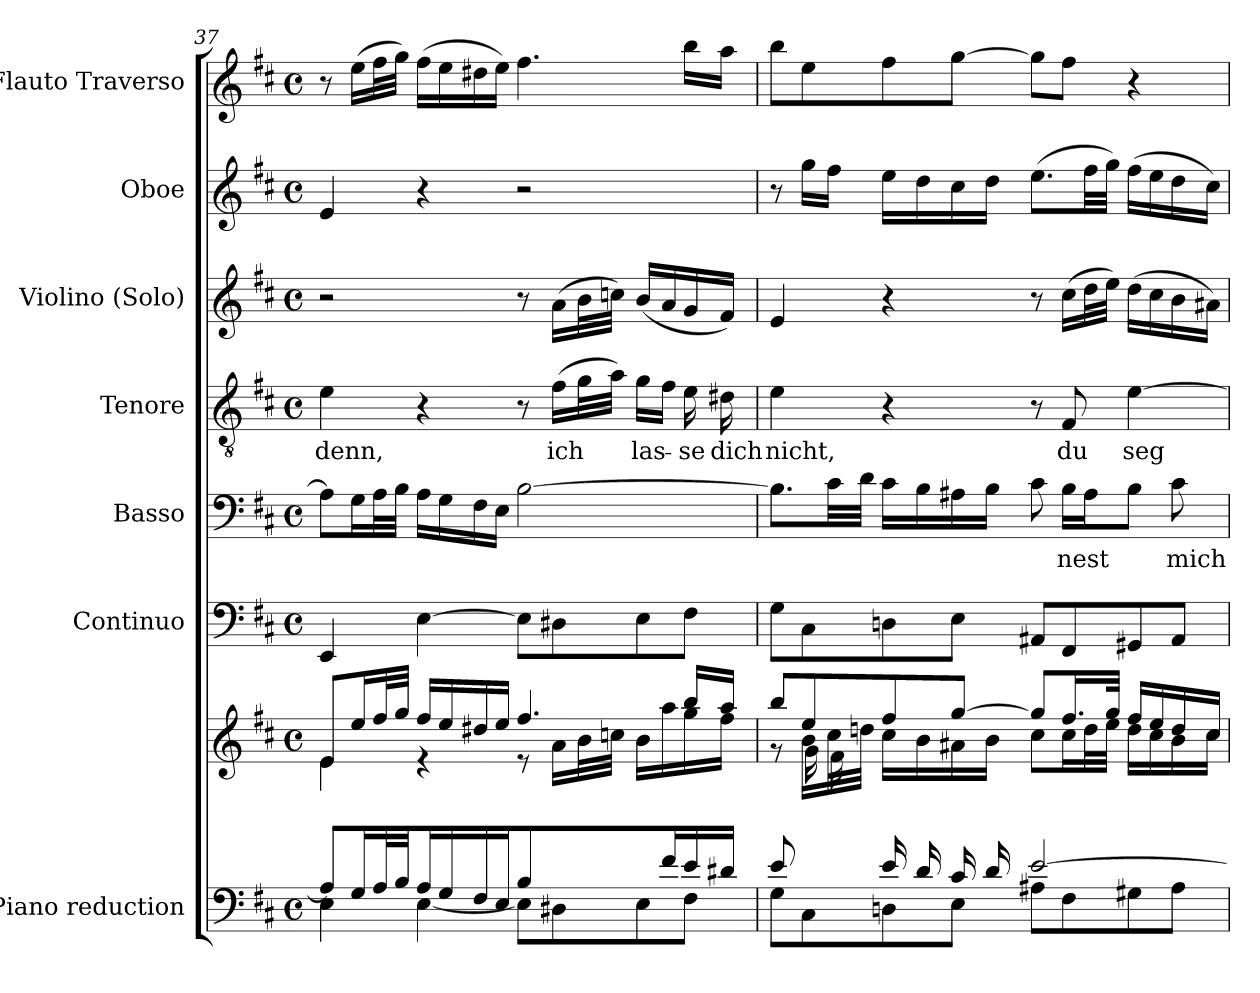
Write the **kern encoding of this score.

**kern	**kern	**kern	**kern	**text	**kern	**text	**kern	**kern	**kern
*part7	*part7	*part6	*part5	*part5	*part4	*part4	*part3	*part2	*part1
*staff8	*staff7	*staff6	*staff5	*staff5	*staff4	*staff4	*staff3	*staff2	*staff1
*I"Piano reduction	*	*I"Continuo	*I"Basso	*	*I"Tenore	*	*I"Violino (Solo)	*I"Oboe	*I"Flauto Traverso
*I'Pno	*	*	*	*	*	*	*I'Vln	*I'Ob	*I'Fl
*clefF4	*clefG2	*clefF4	*clefF4	*	*clefGv2	*	*clefG2	*clefG2	*clefG2
*k[f#c#]	*k[f#c#]	*k[f#c#]	*k[f#c#]	*	*k[f#c#]	*	*k[f#c#]	*k[f#c#]	*k[f#c#]
*M4/4	*M4/4	*M4/4	*M4/4	*	*M4/4	*	*M4/4	*M4/4	*M4/4
*met(c)	*met(c)	*met(c)	*met(c)	*	*met(c)	*	*met(c)	*met(c)	*met(c)
=37	=37	=37	=37	=37	=37	=37	=37	=37	=37
*^	*^	*	*	*	*	*	*	*	*
*	*	*	*^	*	*	*	*	*	*	*	*
!	!	!	!	!	!	!	!	!	!LO:LY:b	!	!	!
8A/L]	4E\	8e/L	4e\	8ryy	4EE/	8A\L]	.	4e\	denn,	2r	4e/	8r
*	*	*	*v	*v	*	*	*	*	*	*	*	*
16G/L	.	16ee/L	.	.	16G\L	.	.	.	.	.	(16ee\LL
32A/L	.	32ff#/L	.	.	32A\L	.	.	.	.	.	32ff#\L
32B/JJJ	.	32gg/JJJ	.	.	32B\JJJ	.	.	.	.	.	32gg\JJJ)
16A/LL	[4E\	16ff#/LL	4r	[4E\	16A\LL	.	4r	.	.	4r	(16ff#\LL
16G/	.	16ee/	.	.	16G\	.	.	.	.	.	16ee\
16F#/	.	16dd#X/	.	.	16F#\	.	.	.	.	.	16dd#X\
16E/JJ	.	16ee/JJ	.	.	16E\JJ	.	.	.	.	.	16ee\JJ)
8B/L	8E\L]	4.ff#/	8r	8E\L]	[2B\	.	8r	.	8r	2r	4.ff#\
*	*	*	*^	*	*	*	*	*	*	*	*
!	!	!	!	!	!	!	!	!	!LO:LY:b	!	!	!
8.ryy	8D#X\	.	16a\LL	16f#\L	8D#X\	.	.	(16f#\LL	ich	(16a\LL	.	.
.	.	.	32b\L	32g\L	.	.	.	32g\L	.	32b\L	.	.
.	.	.	32ccn\JJJ	32a\JJJ	.	.	.	32a\JJJ)	.	32ccn\JJJ)	.	.
!	!	!	!	!	!	!	!	!	!LO:LY:b	!	!	!
.	8E\	.	16b/LL	16g\LL	8E\	.	.	16g\LL	las-	(16b/LL	.	.
16f#/	.	.	16aa\	8.ryy	.	.	.	16f#\JJ	.	16a/	.	.
!	!	!	!	!	!	!	!	!	!LO:LY:b	!	!	!
16e/	8F#\J	16bb/LL	16gg\	.	8F#\J	.	.	16e\	-se	16g/	.	16bb\LL
!	!	!	!	!	!	!	!	!	!LO:LY:b	!	!	!
16d#X/JJ	.	16aa/JJ	16ff#\JJ	.	.	.	.	16d#X\	dich	16f#/JJ)	.	16aa\JJ
!!LO:LB:g=z
=38	=38	=38	=38	=38	=38	=38	=38	=38	=38	=38	=38	=38
!	!	!	!	!	!	!	!	!	!LO:LY:b	!	!	!
8e/L	8G\L	8bb/L	8r	8ryy	8G\L	8.B\L]	.	4e\	nicht,	4e/	8r	8bb\L
8ryy	8C#\	8ee/	16b\LL	16g\L	8C#\	.	.	.	.	.	16gg\LL	8ee\
.	.	.	32cc#\L	16f#\JJ	.	32c#\LL	.	.	.	.	16ff#\JJ	.
.	.	.	32ddn\JJJ	.	.	32d\JJJ	.	.	.	.	.	.
16e/LL	8Dn\	8ff#/	16cc#\LL	2.ryy	8Dn\	16c#\LL	.	4r	.	4r	16ee\LL	8ff#\
16d/	.	.	16b\	.	.	16B\	.	.	.	.	16dd\	.
16c#/	8E\J	[8gg/J	16a#X\	.	8E\J	16A#X\	.	.	.	.	16cc#\	[8gg\J
16d/JJ	.	.	16b\JJ	.	.	16B\JJ	.	.	.	.	16dd\JJ	.
[2e/	8A#X\L	8gg/L]	8cc#\L	.	8AA#X/L	8c#\	.	8r	.	8r	(8.ee\L	8gg\L]
!	!	!	!	!	!	!	!LO:LY:b	!	!LO:LY:b	!	!	!
.	8F#\	16.ff#/L	16cc#\L	.	8FF#/	16B\LL	-nest	8F#/	du	(16cc#\LL	.	8ff#\J
.	.	.	32dd\L	.	.	16A#\J	.	.	.	32dd\L	32ff#\LL	.
.	.	32gg/JJk	32ee\JJJ	.	.	.	.	.	.	32ee\JJJ)	32gg\JJJ)	.
!	!	!	!	!	!	!	!	!	!LO:LY:b	!	!	!
.	8G#X\	16ff#/LL	16dd\LL	.	8GG#X/	8B\J	.	[4e\	seg-	(16dd\LL	(16ff#\LL	4r
.	.	16ee/	16cc#\	.	.	.	.	.	.	16cc#\	16ee\	.
!	!	!	!	!	!	!	!LO:LY:b	!	!	!	!	!
.	8A#\J	16dd/	16b\	.	8AA#/J	8c#\	mich	.	.	16b\	16dd\	.
.	.	16cc#/JJ	16cc#\JJ	.	.	.	.	.	.	16a#X\JJ)	16cc#\JJ)	.
*v	*v	*	*	*	*	*	*	*	*	*	*	*
*	*v	*v	*v	*	*	*	*	*	*	*	*
=	=	=	=	=	=	=	=	=	=
*-	*-	*-	*-	*-	*-	*-	*-	*-	*-
